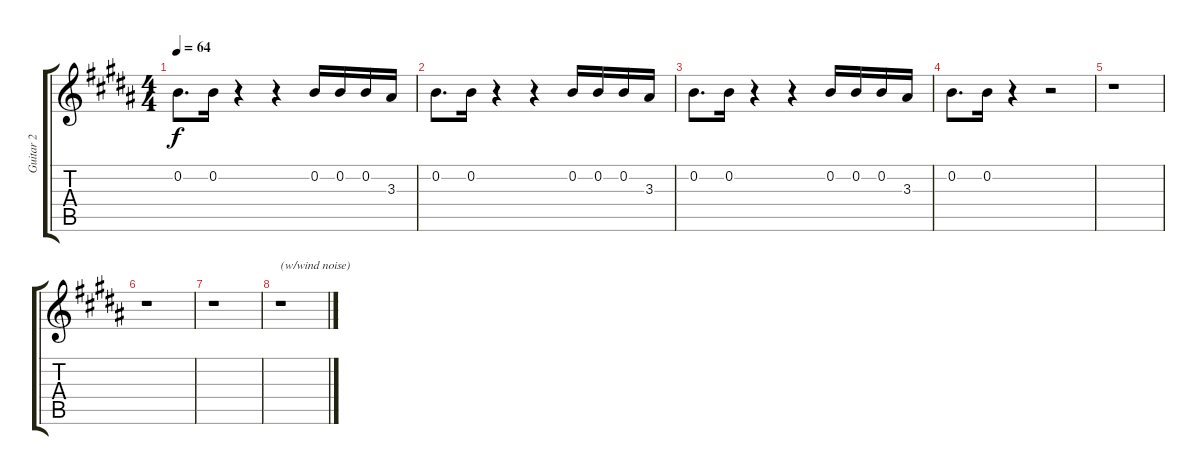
\track ("Guitar 2" "Guitar 2") {instrument acousticguitarsteel}
\staff {score tabs}
\tuning (E4 B3 G3 D3 A2 E2) {hide}
\ts (4 4)
\tempo 64
\clef g2
\ks b
0.2.8{d dy f} 0.2.16 r.4 r.4 0.2.16 0.2.16 0.2.16 3.3.16 |
0.2.8{d} 0.2.16 r.4 r.4 0.2.16 0.2.16 0.2.16 3.3.16 |
0.2.8{d} 0.2.16 r.4 r.4 0.2.16 0.2.16 0.2.16 3.3.16 |
0.2.8{d} 0.2.16 r.4 r.2 |
r.1 |
r.1 |
r.1 |
r.1{txt "(w/wind noise)"}
